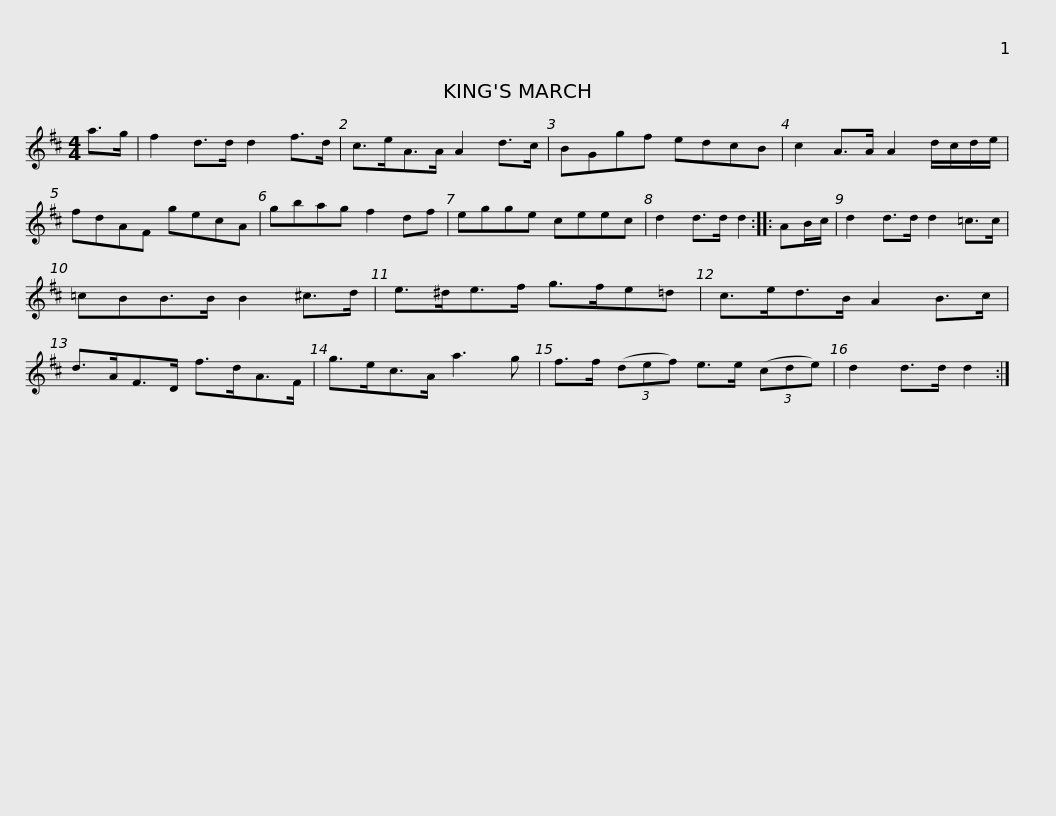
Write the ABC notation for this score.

X:1
L:1/8
M:4/4
I:linebreak $
K:D
V:1 treble
V:1
 a>g | f2 d>d d2 f>d | c>eA>A A2 d>c | BGgf edcB | c2 A>A A2 d/c/d/e/ | %5
 fdAF gecA |$ gbag f2 df | egge ceec | d2 d>d d2 :: AB/c/ | %10
 d2 d>d d2 =c>c | =cBB>B B2 ^c>d |$ e>^de>f g>fe=d | c>ed>B A2 B>c | d>AF>D f>dA>F | %15
 g>ec>A a3 g |$ f>f (3(def) e>e (3(cde) | d2 d>d d2 :| %18
